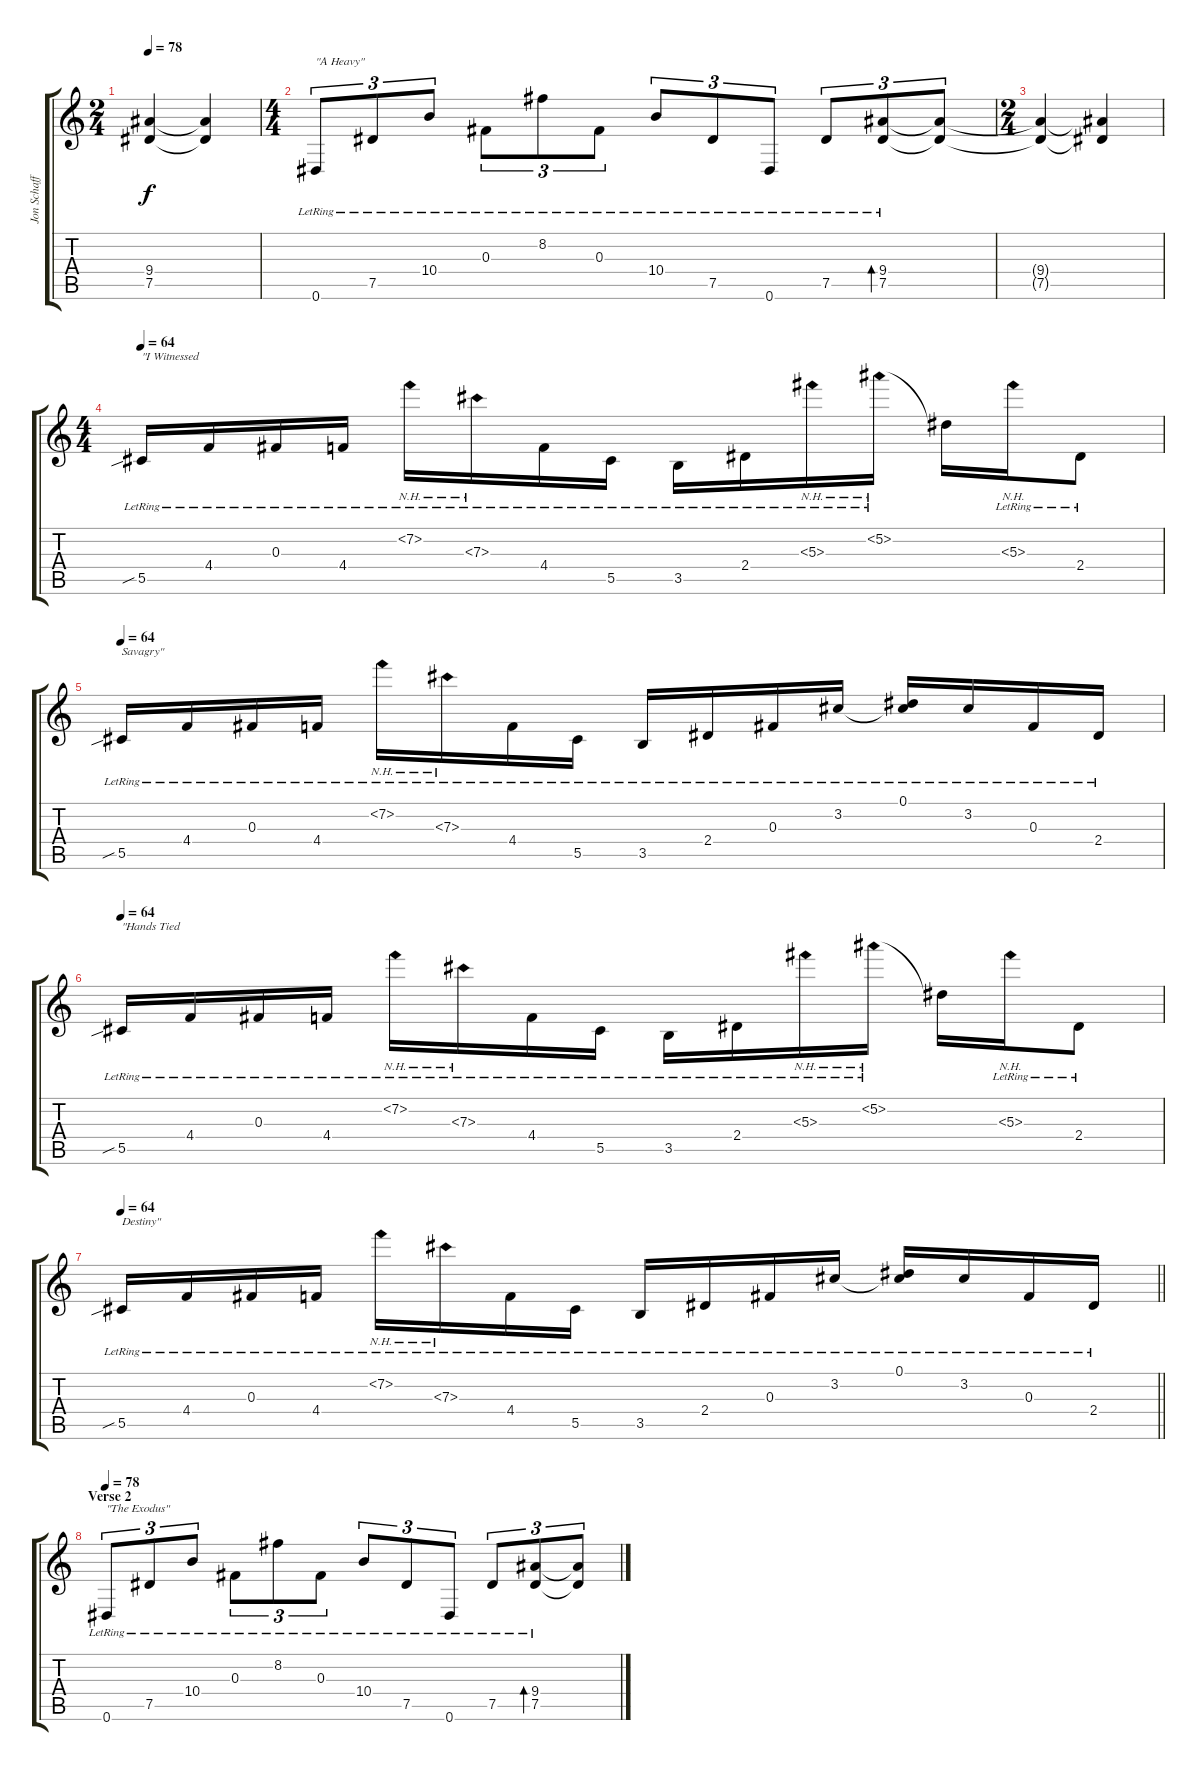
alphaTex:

\track ("Jon Schaffer" "Jon Schaff") {instrument acousticguitarsteel}
\staff {score tabs}
\tuning (Eb4 Bb3 Gb3 Db3 Ab2 Eb2) {hide}
\ts (2 4)
\tempo 78
\clef g2
\ks c
(9.4{t} 7.5{t}).4{dy f} (9.4{t} 7.5{t}).4 |
\ts (4 4)
0.6{lr}.8{tu (3 2) txt "\"A Heavy\""} 7.5{lr}.8{tu (3 2)} 10.4{lr}.8{tu (3 2)} 0.3{lr}.8{tu (3 2)} 8.2{lr}.8{tu (3 2)} 0.3{lr}.8{tu (3 2)} 10.4{lr}.8{tu (3 2)} 7.5{lr}.8{tu (3 2)} 0.6{lr}.8{tu (3 2)} 7.5{lr}.8{tu (3 2)} (9.4{lr} 7.5{lr}).8{tu (3 2) bd 240} (9.4{t} 7.5{t}).8{tu (3 2)} |
\ts (2 4)
(9.4{t} 7.5{t}).4 (9.4{t} 7.5{t}).4 |
\ts (4 4)
\tempo 64
5.5{sib lr}.16{txt "\"I Witnessed"} 4.4{lr}.16 0.3{lr}.16 4.4{lr}.16 7.2{nh lr}.16 7.3{nh lr}.16 4.4{lr}.16 5.5{lr}.16 3.5{lr}.16 2.4{lr}.16 5.3{nh lr}.16 5.2{nh lr}.16 5.2{t}.16 5.3{nh lr}.16 2.4{lr}.8 |
\tempo 64
5.5{sib lr}.16{txt "Savagry\""} 4.4{lr}.16 0.3{lr}.16 4.4{lr}.16 7.2{nh lr}.16 7.3{nh lr}.16 4.4{lr}.16 5.5{lr}.16 3.5{lr}.16 2.4{lr}.16 0.3{lr}.16 3.2{lr}.16 (0.1{lr} 3.2{t}).16 3.2{lr}.16 0.3{lr}.16 2.4{lr}.16 |
\tempo 64
5.5{sib lr}.16{txt "\"Hands Tied"} 4.4{lr}.16 0.3{lr}.16 4.4{lr}.16 7.2{nh lr}.16 7.3{nh lr}.16 4.4{lr}.16 5.5{lr}.16 3.5{lr}.16 2.4{lr}.16 5.3{nh lr}.16 5.2{nh lr}.16 5.2{t}.16 5.3{nh lr}.16 2.4{lr}.8 |
\tempo 64
\barLineRight lightlight
5.5{sib lr}.16{txt "Destiny\""} 4.4{lr}.16 0.3{lr}.16 4.4{lr}.16 7.2{nh lr}.16 7.3{nh lr}.16 4.4{lr}.16 5.5{lr}.16 3.5{lr}.16 2.4{lr}.16 0.3{lr}.16 3.2{lr}.16 (0.1{lr} 3.2{t}).16 3.2{lr}.16 0.3{lr}.16 2.4{lr}.16 |
\section ("" "Verse 2")
\tempo 78
0.6{lr}.8{tu (3 2) txt "\"The Exodus\""} 7.5{lr}.8{tu (3 2)} 10.4{lr}.8{tu (3 2)} 0.3{lr}.8{tu (3 2)} 8.2{lr}.8{tu (3 2)} 0.3{lr}.8{tu (3 2)} 10.4{lr}.8{tu (3 2)} 7.5{lr}.8{tu (3 2)} 0.6{lr}.8{tu (3 2)} 7.5{lr}.8{tu (3 2)} (9.4{lr} 7.5{lr}).8{tu (3 2) bd 240} (9.4{t} 7.5{t}).8{tu (3 2)}
